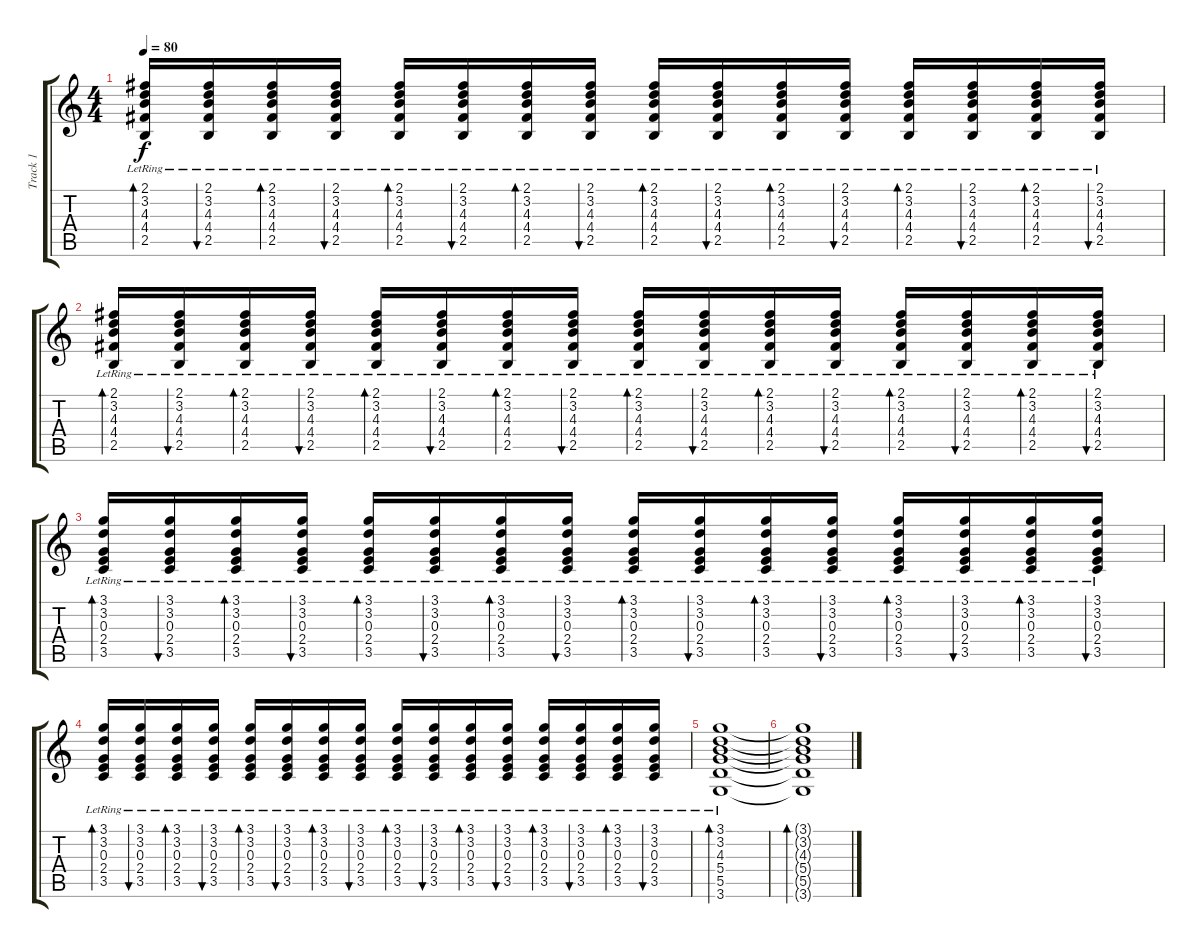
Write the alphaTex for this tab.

\track ("Track 1" "Track 1") {instrument acousticguitarsteel}
\staff {score tabs}
\tuning (E4 B3 G3 D3 A2 E2) {hide}
\ts (4 4)
\tempo 80
\clef g2
\ks c
(2.1{lr} 3.2{lr} 4.3{lr} 4.4{lr} 2.5{lr}).16{bd 30 dy f} (2.1{lr} 3.2{lr} 4.3{lr} 4.4{lr} 2.5{lr}).16{bu 60} (2.1{lr} 3.2{lr} 4.3{lr} 4.4{lr} 2.5{lr}).16{bd 30} (2.1{lr} 3.2{lr} 4.3{lr} 4.4{lr} 2.5{lr}).16{bu 30} (2.1{lr} 3.2{lr} 4.3{lr} 4.4{lr} 2.5{lr}).16{bd 60} (2.1{lr} 3.2{lr} 4.3{lr} 4.4{lr} 2.5{lr}).16{bu 60} (2.1{lr} 3.2{lr} 4.3{lr} 4.4{lr} 2.5{lr}).16{bd 30} (2.1{lr} 3.2{lr} 4.3{lr} 4.4{lr} 2.5{lr}).16{bu 60} (2.1{lr} 3.2{lr} 4.3{lr} 4.4{lr} 2.5{lr}).16{bd 30} (2.1{lr} 3.2{lr} 4.3{lr} 4.4{lr} 2.5{lr}).16{bu 60} (2.1{lr} 3.2{lr} 4.3{lr} 4.4{lr} 2.5{lr}).16{bd 30} (2.1{lr} 3.2{lr} 4.3{lr} 4.4{lr} 2.5{lr}).16{bu 30} (2.1{lr} 3.2{lr} 4.3{lr} 4.4{lr} 2.5{lr}).16{bd 60} (2.1{lr} 3.2{lr} 4.3{lr} 4.4{lr} 2.5{lr}).16{bu 60} (2.1{lr} 3.2{lr} 4.3{lr} 4.4{lr} 2.5{lr}).16{bd 30} (2.1{lr} 3.2{lr} 4.3{lr} 4.4{lr} 2.5{lr}).16{bu 60} |
(2.1{lr} 3.2{lr} 4.3{lr} 4.4{lr} 2.5{lr}).16{bd 30} (2.1{lr} 3.2{lr} 4.3{lr} 4.4{lr} 2.5{lr}).16{bu 60} (2.1{lr} 3.2{lr} 4.3{lr} 4.4{lr} 2.5{lr}).16{bd 30} (2.1{lr} 3.2{lr} 4.3{lr} 4.4{lr} 2.5{lr}).16{bu 30} (2.1{lr} 3.2{lr} 4.3{lr} 4.4{lr} 2.5{lr}).16{bd 60} (2.1{lr} 3.2{lr} 4.3{lr} 4.4{lr} 2.5{lr}).16{bu 60} (2.1{lr} 3.2{lr} 4.3{lr} 4.4{lr} 2.5{lr}).16{bd 30} (2.1{lr} 3.2{lr} 4.3{lr} 4.4{lr} 2.5{lr}).16{bu 60} (2.1{lr} 3.2{lr} 4.3{lr} 4.4{lr} 2.5{lr}).16{bd 30} (2.1{lr} 3.2{lr} 4.3{lr} 4.4{lr} 2.5{lr}).16{bu 60} (2.1{lr} 3.2{lr} 4.3{lr} 4.4{lr} 2.5{lr}).16{bd 30} (2.1{lr} 3.2{lr} 4.3{lr} 4.4{lr} 2.5{lr}).16{bu 30} (2.1{lr} 3.2{lr} 4.3{lr} 4.4{lr} 2.5{lr}).16{bd 60} (2.1{lr} 3.2{lr} 4.3{lr} 4.4{lr} 2.5{lr}).16{bu 60} (2.1{lr} 3.2{lr} 4.3{lr} 4.4{lr} 2.5{lr}).16{bd 30} (2.1{lr} 3.2{lr} 4.3{lr} 4.4{lr} 2.5{lr}).16{bu 60} |
(3.1{lr} 3.2{lr} 0.3{lr} 2.4{lr} 3.5{lr}).16{bd 30} (3.1{lr} 3.2{lr} 0.3{lr} 2.4{lr} 3.5{lr}).16{bu 60} (3.1{lr} 3.2{lr} 0.3{lr} 2.4{lr} 3.5{lr}).16{bd 30} (3.1{lr} 3.2{lr} 0.3{lr} 2.4{lr} 3.5{lr}).16{bu 30} (3.1{lr} 3.2{lr} 0.3{lr} 2.4{lr} 3.5{lr}).16{bd 60} (3.1{lr} 3.2{lr} 0.3{lr} 2.4{lr} 3.5{lr}).16{bu 60} (3.1{lr} 3.2{lr} 0.3{lr} 2.4{lr} 3.5{lr}).16{bd 30} (3.1{lr} 3.2{lr} 0.3{lr} 2.4{lr} 3.5{lr}).16{bu 60} (3.1{lr} 3.2{lr} 0.3{lr} 2.4{lr} 3.5{lr}).16{bd 30} (3.1{lr} 3.2{lr} 0.3{lr} 2.4{lr} 3.5{lr}).16{bu 60} (3.1{lr} 3.2{lr} 0.3{lr} 2.4{lr} 3.5{lr}).16{bd 30} (3.1{lr} 3.2{lr} 0.3{lr} 2.4{lr} 3.5{lr}).16{bu 30} (3.1{lr} 3.2{lr} 0.3{lr} 2.4{lr} 3.5{lr}).16{bd 60} (3.1{lr} 3.2{lr} 0.3{lr} 2.4{lr} 3.5{lr}).16{bu 60} (3.1{lr} 3.2{lr} 0.3{lr} 2.4{lr} 3.5{lr}).16{bd 30} (3.1{lr} 3.2{lr} 0.3{lr} 2.4{lr} 3.5{lr}).16{bu 60} |
(3.1{lr} 3.2{lr} 0.3{lr} 2.4{lr} 3.5{lr}).16{bd 30} (3.1{lr} 3.2{lr} 0.3{lr} 2.4{lr} 3.5{lr}).16{bu 60} (3.1{lr} 3.2{lr} 0.3{lr} 2.4{lr} 3.5{lr}).16{bd 30} (3.1{lr} 3.2{lr} 0.3{lr} 2.4{lr} 3.5{lr}).16{bu 30} (3.1{lr} 3.2{lr} 0.3{lr} 2.4{lr} 3.5{lr}).16{bd 60} (3.1{lr} 3.2{lr} 0.3{lr} 2.4{lr} 3.5{lr}).16{bu 60} (3.1{lr} 3.2{lr} 0.3{lr} 2.4{lr} 3.5{lr}).16{bd 30} (3.1{lr} 3.2{lr} 0.3{lr} 2.4{lr} 3.5{lr}).16{bu 60} (3.1{lr} 3.2{lr} 0.3{lr} 2.4{lr} 3.5{lr}).16{bd 30} (3.1{lr} 3.2{lr} 0.3{lr} 2.4{lr} 3.5{lr}).16{bu 60} (3.1{lr} 3.2{lr} 0.3{lr} 2.4{lr} 3.5{lr}).16{bd 30} (3.1{lr} 3.2{lr} 0.3{lr} 2.4{lr} 3.5{lr}).16{bu 30} (3.1{lr} 3.2{lr} 0.3{lr} 2.4{lr} 3.5{lr}).16{bd 60} (3.1{lr} 3.2{lr} 0.3{lr} 2.4{lr} 3.5{lr}).16{bu 60} (3.1{lr} 3.2{lr} 0.3{lr} 2.4{lr} 3.5{lr}).16{bd 30} (3.1{lr} 3.2{lr} 0.3{lr} 2.4{lr} 3.5{lr}).16{bu 60} |
(3.1 3.2 4.3 5.4 5.5{lr} 3.6).1{bd 60} |
(3.1{t} 3.2{t} 4.3{t} 5.4{t} 5.5{t} 3.6{t}).1{bd 60}
